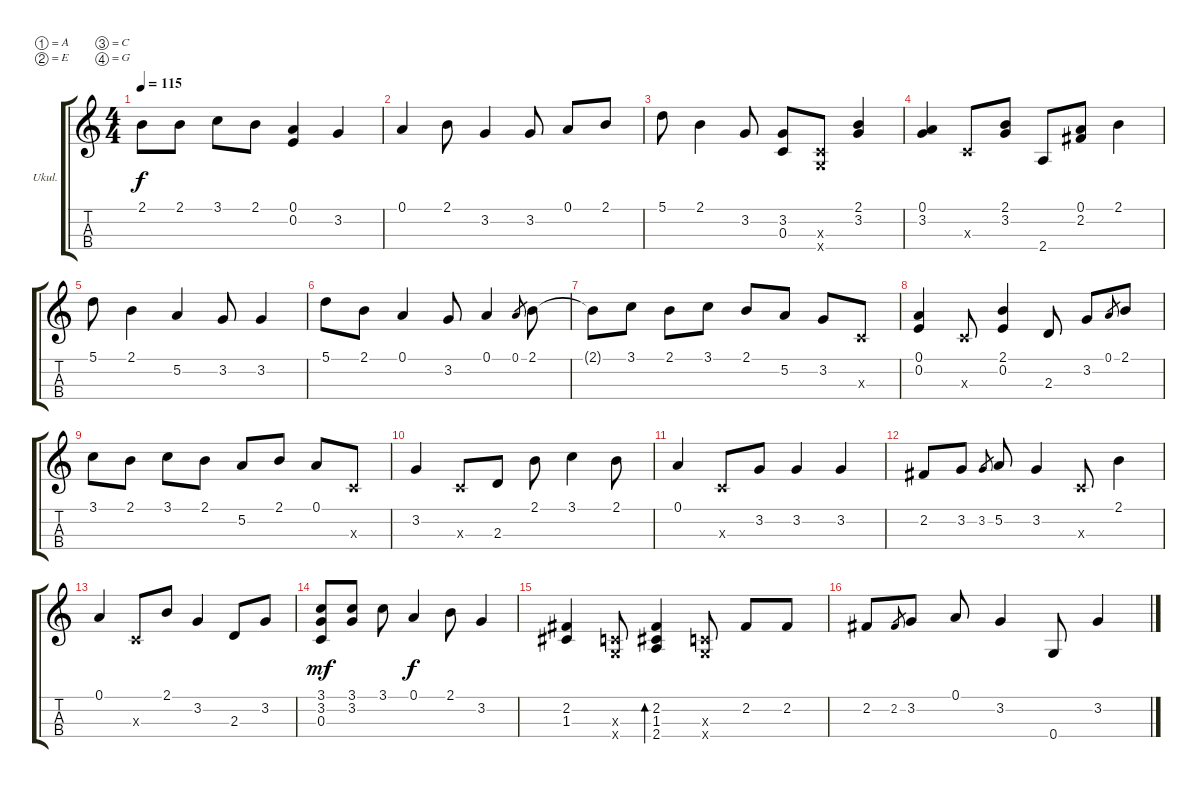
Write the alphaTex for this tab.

\defaultSystemsLayout 4
\bracketExtendMode groupsimilarinstruments
\firstSystemTrackNameOrientation horizontal
\otherSystemsTrackNameOrientation horizontal
\track ("Ukulele" "Ukul.") {instrument shamisen}
\staff {score tabs}
\tuning (A4 E4 C4 G3)
\ts (4 4)
\tempo 115
\clef g2
\ks c
2.1.8{dy f} 2.1.8 3.1.8 2.1.8 (0.1 0.2).4 3.2.4 |
0.1.4 2.1.8 3.2.4 3.2.8 0.1.8 2.1.8 |
5.1.8 2.1.4 3.2.8 (3.2 0.3).8 (0.3{x} 0.4{x}).8 (2.1 3.2).4 |
(0.1 3.2).4 0.3{x}.8 (2.1 3.2).8 2.4.8 (0.1 2.2).8 2.1.4 |
5.1.8 2.1.4 5.2.4 3.2.8 3.2.4 |
5.1.8 2.1.8 0.1.4 3.2.8 0.1.4 0.1.8{gr} 2.1.8 |
2.1{t}.8 3.1.8 2.1.8 3.1.8 2.1.8 5.2.8 3.2.8 0.3{x}.8 |
(0.1 0.2).4 0.3{x}.8 (2.1 0.2).4 2.3.8 3.2.8 0.1.8{gr} 2.1.8 |
3.1.8 2.1.8 3.1.8 2.1.8 5.2.8 2.1.8 0.1.8 0.3{x}.8 |
3.2.4 0.3{x}.8 2.3.8 2.1.8 3.1.4 2.1.8 |
0.1.4 0.3{x}.8 3.2.8 3.2.4 3.2.4 |
2.2.8 3.2.8 3.2.8{gr} 5.2.8 3.2.4 0.3{x}.8 2.1.4 |
0.1.4 0.3{x}.8 2.1.8 3.2.4 2.3.8 3.2.8 |
(3.2 3.1 0.3).8{dy mf} (3.2 3.1).8 3.1.8 0.1.4{dy f} 2.1.8 3.2.4 |
(1.3 2.2).4 (0.4{x} 0.3{x}).8 (2.4 1.3 2.2).4{bd 75} (0.3{x} 0.4{x}).8 2.2.8 2.2.8 |
2.2.8 2.2.8{gr} 3.2.8 0.1.8 3.2.4 0.4.8 3.2.4
